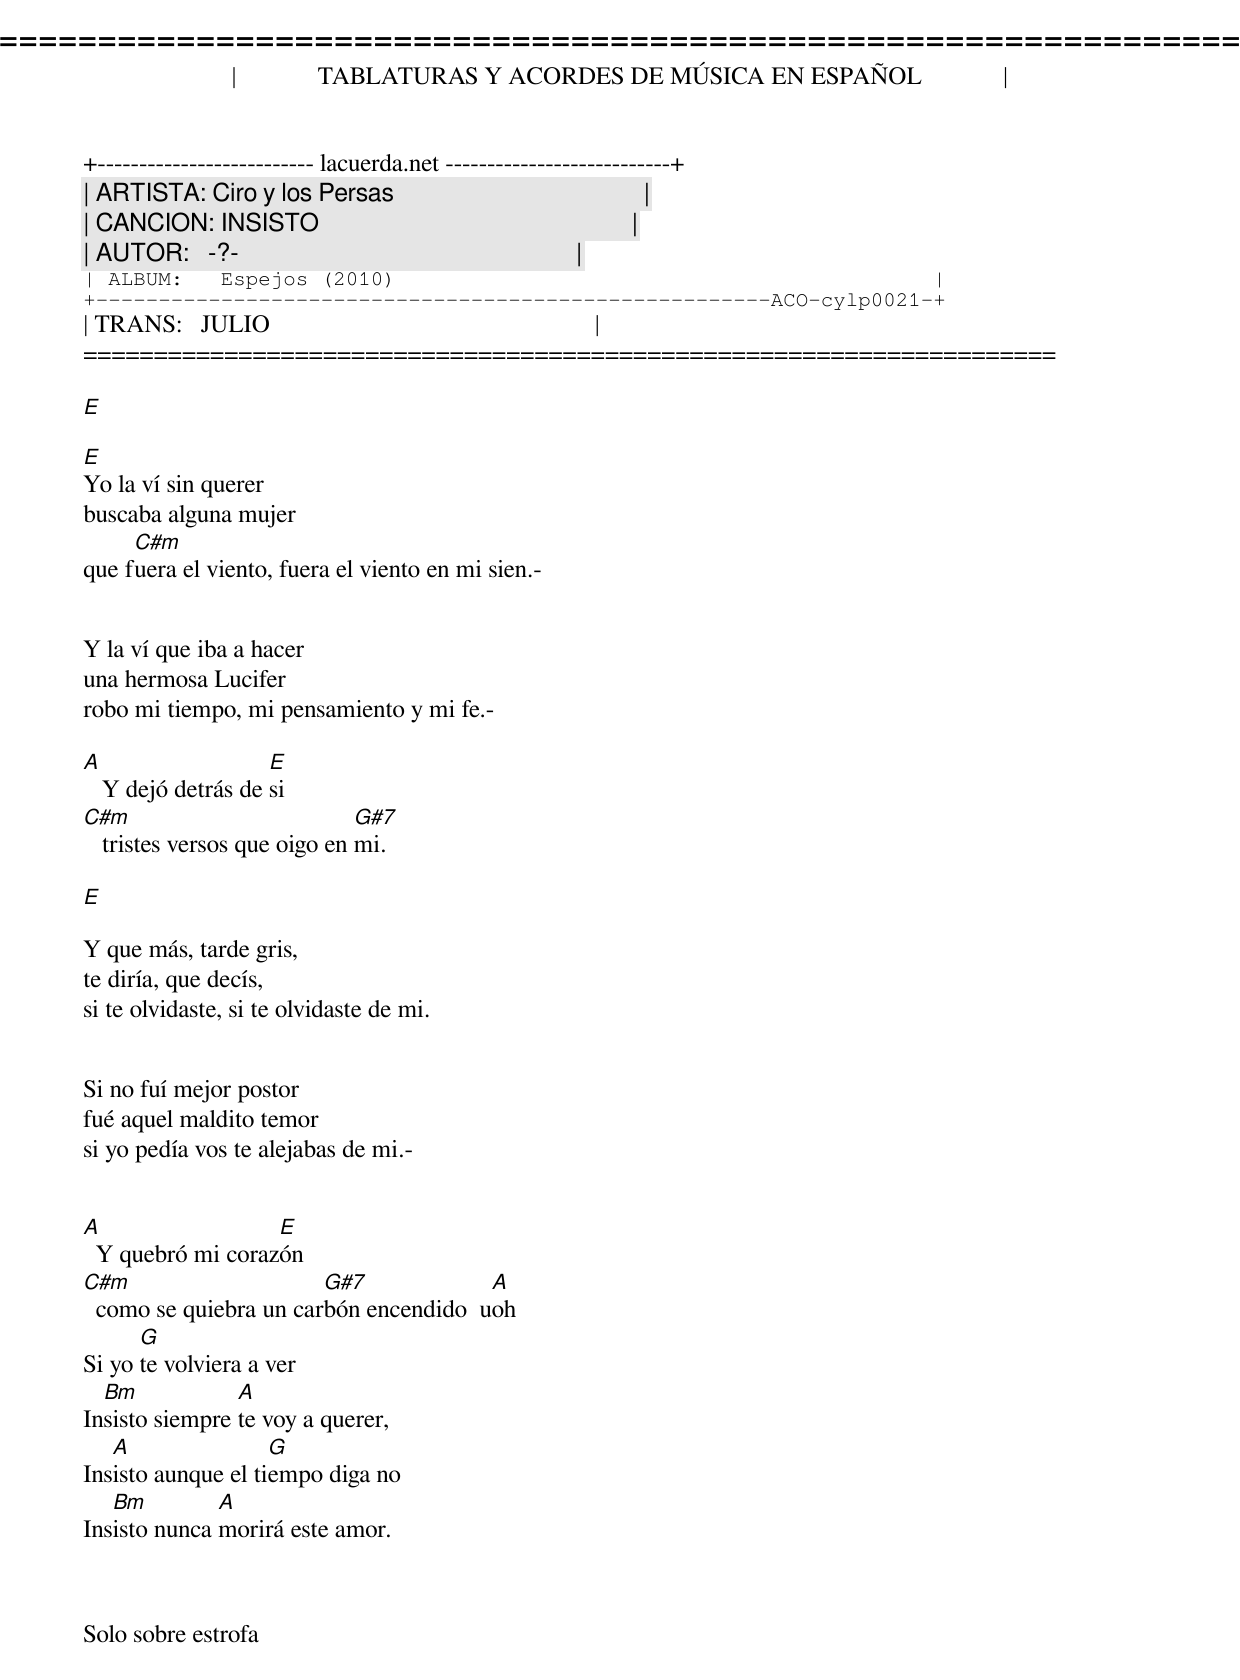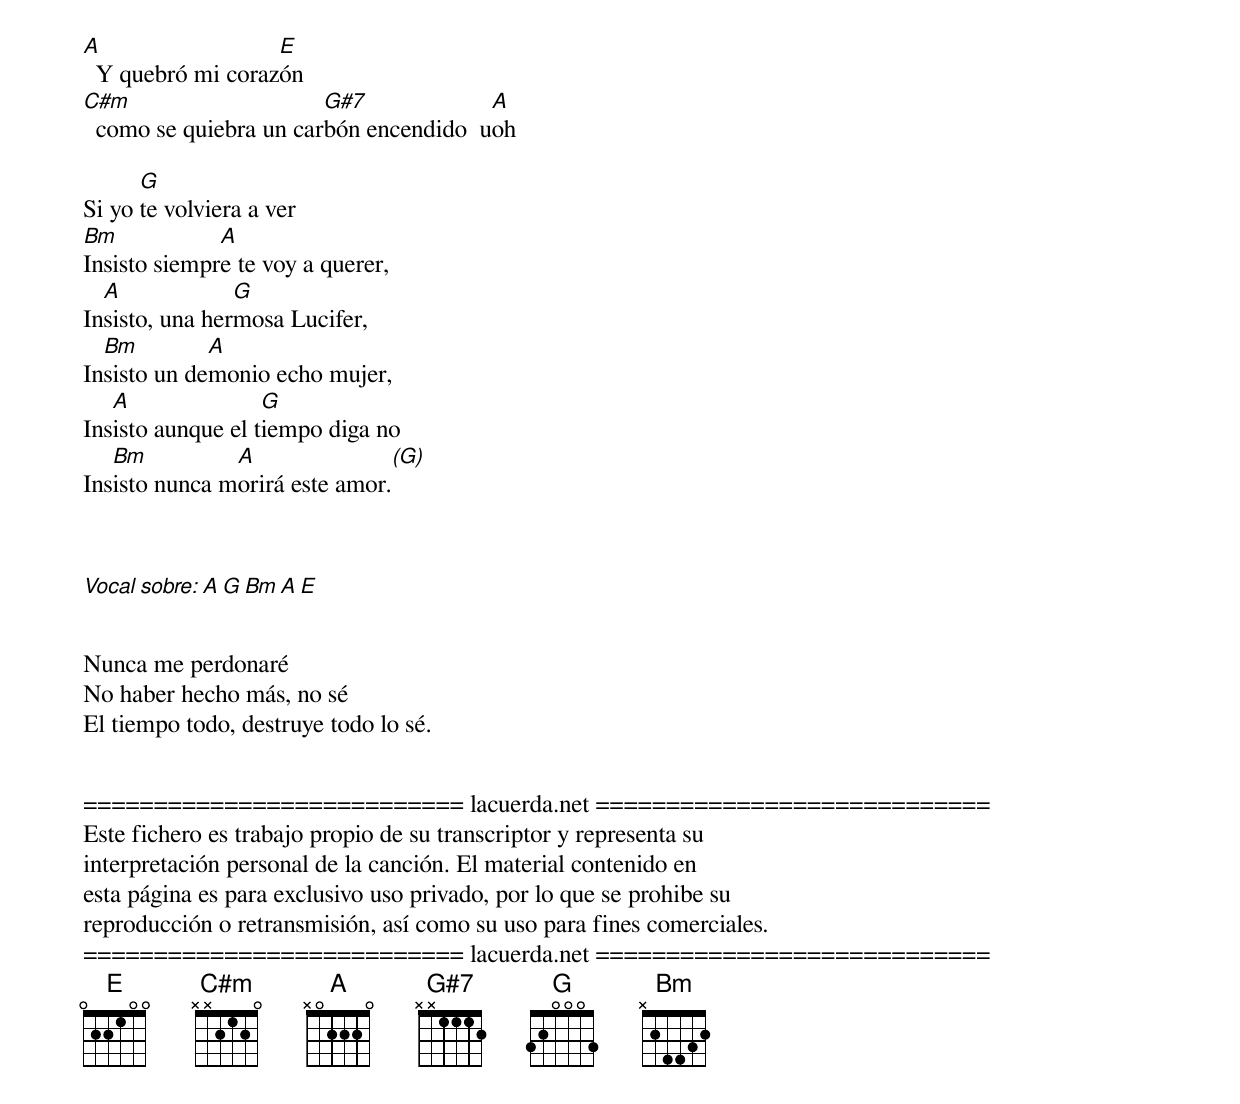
=====================================================================
|             TABLATURAS Y ACORDES DE MÚSICA EN ESPAÑOL             |
+-------------------------- lacuerda.net ---------------------------+
| ARTISTA: Ciro y los Persas                                        |
| CANCION: INSISTO                                                  |
| AUTOR:   -?-                                                      |
| ALBUM:   Espejos (2010)                                           |
+------------------------------------------------------ACO-cylp0021-+
| TRANS:   JULIO                                                    |
=====================================================================

E

E
Yo la ví sin querer
buscaba alguna mujer
     C#m
que fuera el viento, fuera el viento en mi sien.-


Y la ví que iba a hacer
una hermosa Lucifer
robo mi tiempo, mi pensamiento y mi fe.-

A                   E
   Y dejó detrás de si
C#m                           G#7
   tristes versos que oigo en mi.

E

Y que más, tarde gris,
te diría, que decís,
si te olvidaste, si te olvidaste de mi.


Si no fuí mejor postor
fué aquel maldito temor
si yo pedía vos te alejabas de mi.-


A                  E
  Y quebró mi corazón
C#m                     G#7             A
  como se quiebra un carbón encendido  uoh
      G
Si yo te volviera a ver
  Bm            A
Insisto siempre te voy a querer,
   A                G
Insisto aunque el tiempo diga no
   Bm         A
Insisto nunca morirá este amor.



Solo sobre estrofa

A                  E
  Y quebró mi corazón
C#m                     G#7             A
  como se quiebra un carbón encendido  uoh

      G
Si yo te volviera a ver
Bm            A
Insisto siempre te voy a querer,
  A             G
Insisto, una hermosa Lucifer,
  Bm         A
Insisto un demonio echo mujer,
   A               G
Insisto aunque el tiempo diga no
   Bm          A                (G)
Insisto nunca morirá este amor.



Vocal sobre: A G Bm A     E


Nunca me perdonaré
No haber hecho más, no sé
El tiempo todo, destruye todo lo sé.


=========================== lacuerda.net ============================
Este fichero es trabajo propio de su transcriptor y representa su
interpretación personal de la canción. El material contenido en
esta página es para exclusivo uso privado, por lo que se prohibe su
reproducción o retransmisión, así como su uso para fines comerciales.
=========================== lacuerda.net ============================
